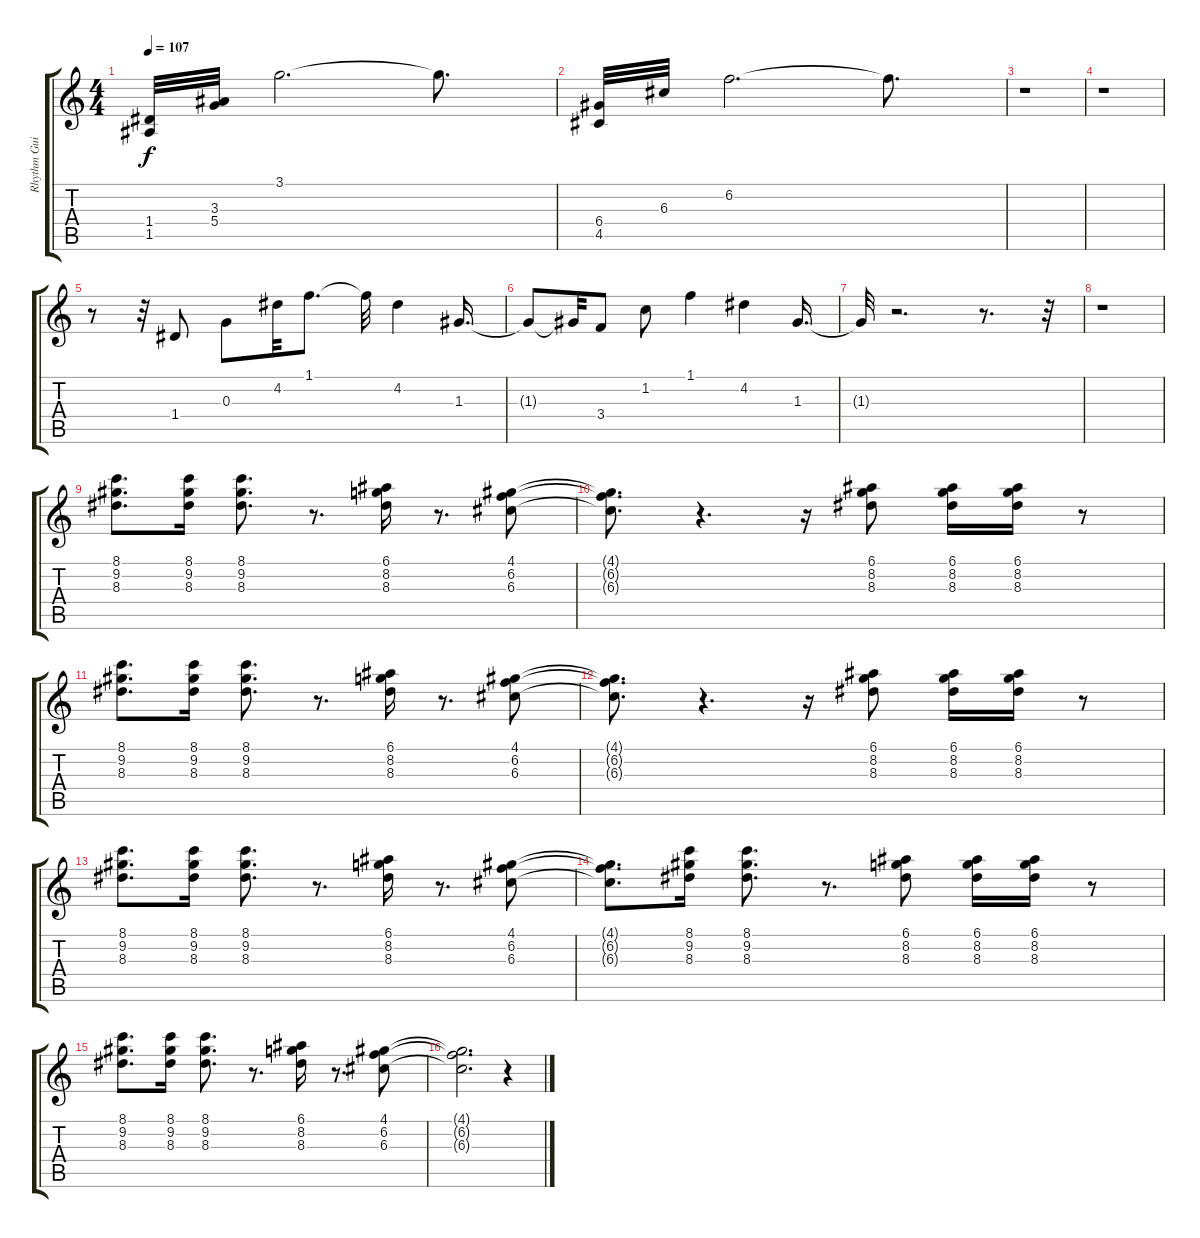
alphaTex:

\track ("Rhythm Guitar" "Rhythm Gui") {instrument electricguitarclean}
\staff {score tabs}
\tuning (E4 B3 G3 D3 A2 E2) {hide}
\ts (4 4)
\tempo 107
\clef g2
\ks c
(1.4 1.5).32{dy f} (3.3 5.4).32 3.1.2{d} 3.1{t}.8{d} |
(6.4 4.5).32 6.3.32 6.2.2{d} 6.2{t}.8{d} |
r.1 |
r.1 |
r.8 r.32 1.4.8 0.3.8 4.2.32 1.1.8{d} 1.1{t}.32 4.2.4 1.3.16{d} |
1.3{t}.8 1.3{t}.32 3.4.8 1.2.8 1.1.4 4.2.4 1.3.16{d} |
1.3{t}.32 r.2{d} r.8{d} r.32 |
r.1 |
(8.1 9.2 8.3).8{d} (8.1 9.2 8.3).16 (8.1 9.2 8.3).8{d} r.8{d} (6.1 8.2 8.3).16 r.8{d} (4.1 6.2 6.3).8 |
(4.1{t} 6.2{t} 6.3{t}).8{d} r.4{d} r.16 (6.1 8.2 8.3).8 (6.1 8.2 8.3).16 (6.1 8.2 8.3).16 r.8 |
(8.1 9.2 8.3).8{d} (8.1 9.2 8.3).16 (8.1 9.2 8.3).8{d} r.8{d} (6.1 8.2 8.3).16 r.8{d} (4.1 6.2 6.3).8 |
(4.1{t} 6.2{t} 6.3{t}).8{d} r.4{d} r.16 (6.1 8.2 8.3).8 (6.1 8.2 8.3).16 (6.1 8.2 8.3).16 r.8 |
(8.1 9.2 8.3).8{d} (8.1 9.2 8.3).16 (8.1 9.2 8.3).8{d} r.8{d} (6.1 8.2 8.3).16 r.8{d} (4.1 6.2 6.3).8 |
(4.1{t} 6.2{t} 6.3{t}).8{d} (8.1 9.2 8.3).16 (8.1 9.2 8.3).8{d} r.8{d} (6.1 8.2 8.3).8 (6.1 8.2 8.3).16 (6.1 8.2 8.3).16 r.8 |
(8.1 9.2 8.3).8{d} (8.1 9.2 8.3).16 (8.1 9.2 8.3).8{d} r.8{d} (6.1 8.2 8.3).16 r.8{d} (4.1 6.2 6.3).8 |
(4.1{t} 6.2{t} 6.3{t}).2{d} r.4
